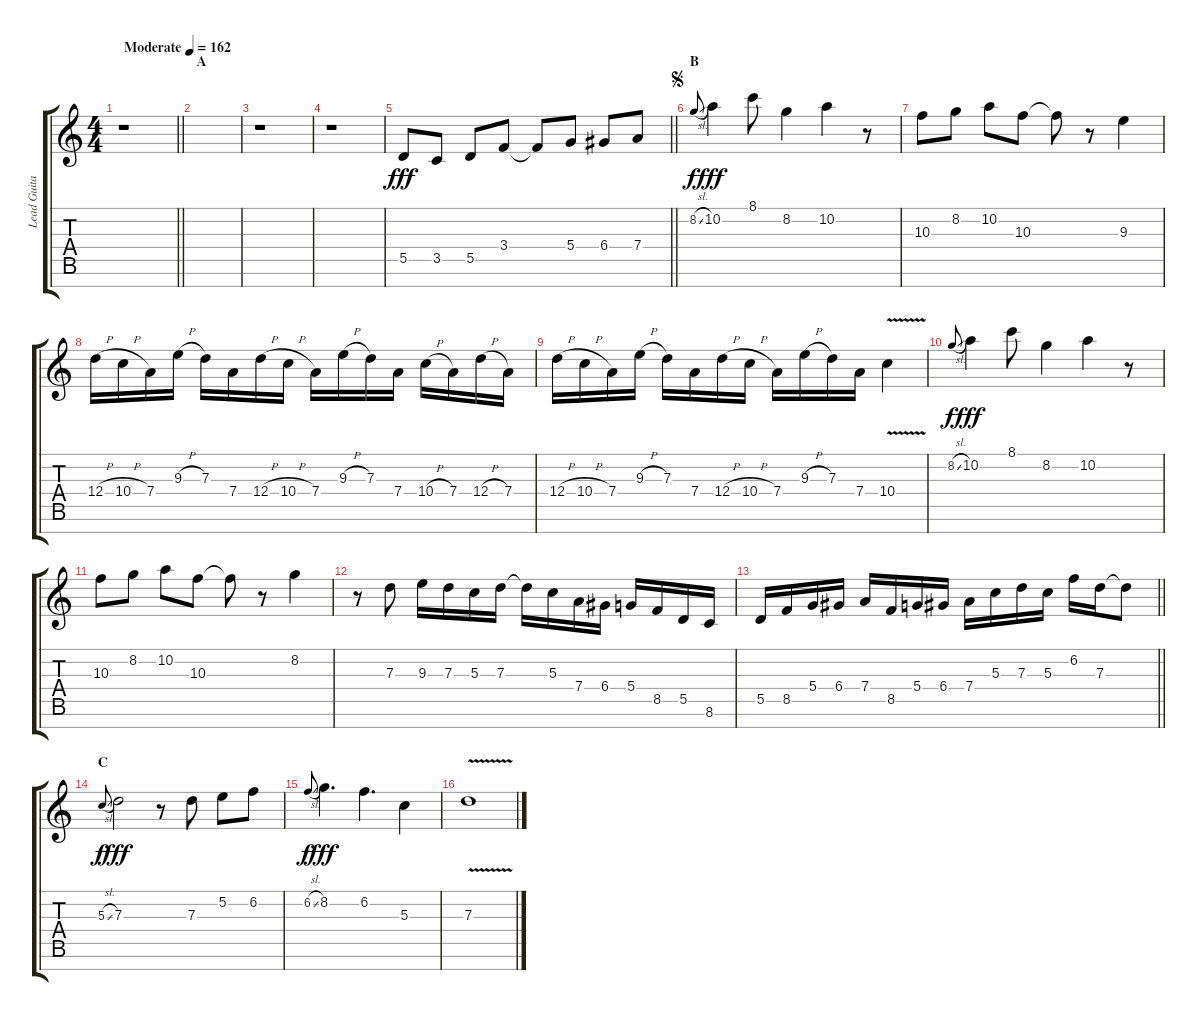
\track ("Lead Guitar" "Lead Guita") {instrument overdrivenguitar}
\staff {score tabs}
\tuning (E4 B3 G3 D3 A2 E2 B1) {hide}
\ts (4 4)
\tempo (162 "Moderate")
\clef g2
\barLineRight lightlight
\ks c
r.1{dy fff instrument overdrivenguitar} |
\section ("" "A")
|
r.1 |
r.1 |
\barLineRight lightlight
5.5.8 3.5.8 5.5.8 3.4.8 3.4{t}.8 5.4.8 6.4.8 7.4.8 |
\section ("" "B")
\jump segno
8.2{sl}.8{gr onbeat dy f} 10.2.4{dy fff} 8.1.8 8.2.4 10.2.4 r.8 |
10.3.8 8.2.8 10.2.8 10.3.8 10.3{t}.8 r.8 9.3.4 |
12.4{h}.16 10.4{h}.16 7.4.16 9.3{h}.16 7.3.16 7.4.16 12.4{h}.16 10.4{h}.16 7.4.16 9.3{h}.16 7.3.16 7.4.16 10.4{h}.16 7.4.16 12.4{h}.16 7.4.16 |
12.4{h}.16 10.4{h}.16 7.4.16 9.3{h}.16 7.3.16 7.4.16 12.4{h}.16 10.4{h}.16 7.4.16 9.3{h}.16 7.3.16 7.4.16 10.4{v}.4 |
8.2{sl}.8{gr onbeat dy f} 10.2.4{dy fff} 8.1.8 8.2.4 10.2.4 r.8 |
10.3.8 8.2.8 10.2.8 10.3.8 10.3{t}.8 r.8 8.2.4 |
r.8 7.3.8 9.3.16 7.3.16 5.3.16 7.3.16 7.3{t}.16 5.3.16 7.4.16 6.4.16 5.4.16 8.5.16 5.5.16 8.6.16 |
\barLineRight lightlight
5.5.16 8.5.16 5.4.16 6.4.16 7.4.16 8.5.16 5.4.16 6.4.16 7.4.16 5.3.16 7.3.16 5.3.16 6.2.16 7.3.16 7.3{t}.8 |
\section ("" "C")
5.3{sl}.8{gr onbeat dy f} 7.3.2{dy fff} r.8 7.3.8 5.2.8 6.2.8 |
6.2{sl}.8{gr onbeat dy f} 8.2.4{d dy fff} 6.2.4{d} 5.3.4 |
7.3{v}.1
